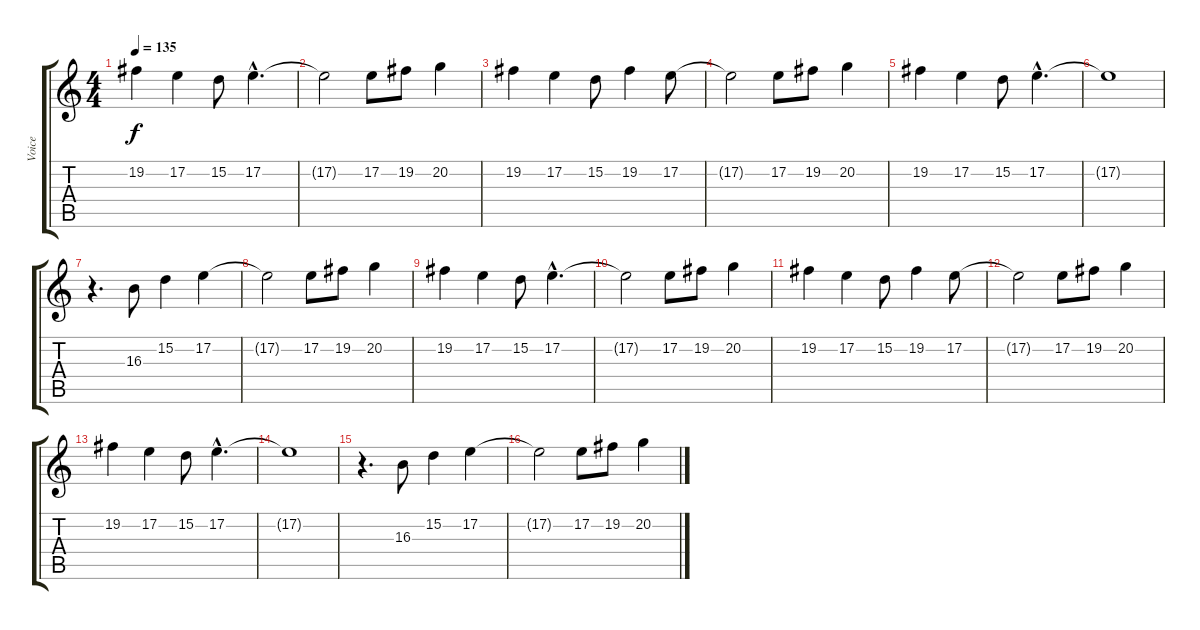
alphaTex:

\track ("Voice" "Voice") {instrument flute}
\staff {score tabs}
\tuning (E4 B3 G3 D3 A2 E2) {hide}
\ts (4 4)
\tempo 135
\clef g2
\ks c
19.2.4{dy f} 17.2.4 15.2.8 17.2{hac}.4{d} |
17.2{t}.2 17.2.8 19.2.8 20.2.4 |
19.2.4 17.2.4 15.2.8 19.2.4 17.2.8 |
17.2{t}.2 17.2.8 19.2.8 20.2.4 |
19.2.4 17.2.4 15.2.8 17.2{hac}.4{d} |
17.2{t}.1 |
r.4{d} 16.3.8 15.2.4 17.2.4 |
17.2{t}.2 17.2.8 19.2.8 20.2.4 |
19.2.4 17.2.4 15.2.8 17.2{hac}.4{d} |
17.2{t}.2 17.2.8 19.2.8 20.2.4 |
19.2.4 17.2.4 15.2.8 19.2.4 17.2.8 |
17.2{t}.2 17.2.8 19.2.8 20.2.4 |
19.2.4 17.2.4 15.2.8 17.2{hac}.4{d} |
17.2{t}.1 |
r.4{d} 16.3.8 15.2.4 17.2.4 |
17.2{t}.2 17.2.8 19.2.8 20.2.4
